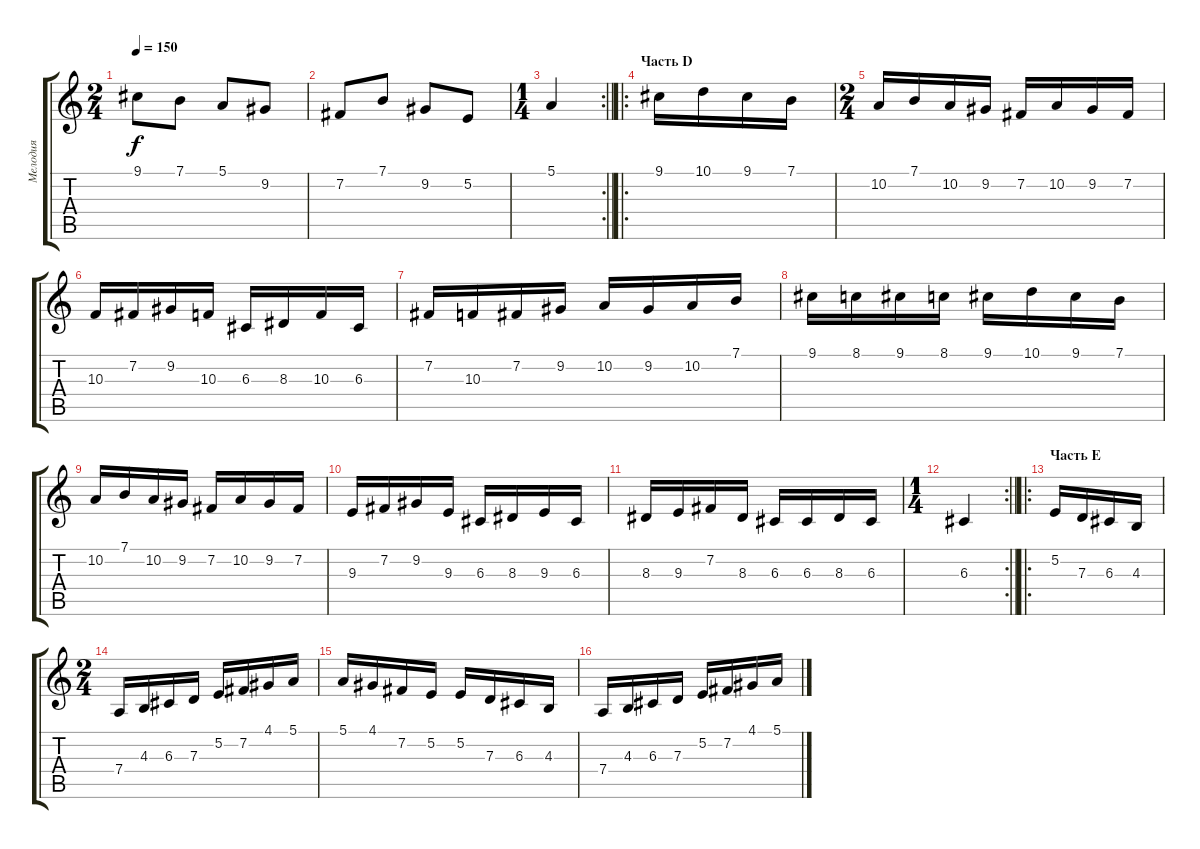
\track ("Мелодия" "Мелодия") {instrument churchorgan}
\staff {score tabs}
\tuning (E4 B3 G3 D3 A2 E2) {hide}
\ts (2 4)
\tempo 150
\clef g2
\ks c
9.1.8{dy f} 7.1.8 5.1.8 9.2.8 |
7.2.8 7.1.8 9.2.8 5.2.8 |
\rc 2
\ts (1 4)
\barLineRight lightlight
5.1.4 |
\ro
\section ("" "Часть D")
9.1.16 10.1.16 9.1.16 7.1.16 |
\ts (2 4)
10.2.16 7.1.16 10.2.16 9.2.16 7.2.16 10.2.16 9.2.16 7.2.16 |
10.3.16 7.2.16 9.2.16 10.3.16 6.3.16 8.3.16 10.3.16 6.3.16 |
7.2.16 10.3.16 7.2.16 9.2.16 10.2.16 9.2.16 10.2.16 7.1.16 |
9.1.16 8.1.16 9.1.16 8.1.16 9.1.16 10.1.16 9.1.16 7.1.16 |
10.2.16 7.1.16 10.2.16 9.2.16 7.2.16 10.2.16 9.2.16 7.2.16 |
9.3.16 7.2.16 9.2.16 9.3.16 6.3.16 8.3.16 9.3.16 6.3.16 |
8.3.16 9.3.16 7.2.16 8.3.16 6.3.16 6.3.16 8.3.16 6.3.16 |
\rc 2
\ts (1 4)
\barLineRight lightlight
6.3.4 |
\ro
\section ("" "Часть E")
5.2.16 7.3.16 6.3.16 4.3.16 |
\ts (2 4)
7.4.16 4.3.16 6.3.16 7.3.16 5.2.16 7.2.16 4.1.16 5.1.16 |
5.1.16 4.1.16 7.2.16 5.2.16 5.2.16 7.3.16 6.3.16 4.3.16 |
7.4.16 4.3.16 6.3.16 7.3.16 5.2.16 7.2.16 4.1.16 5.1.16
